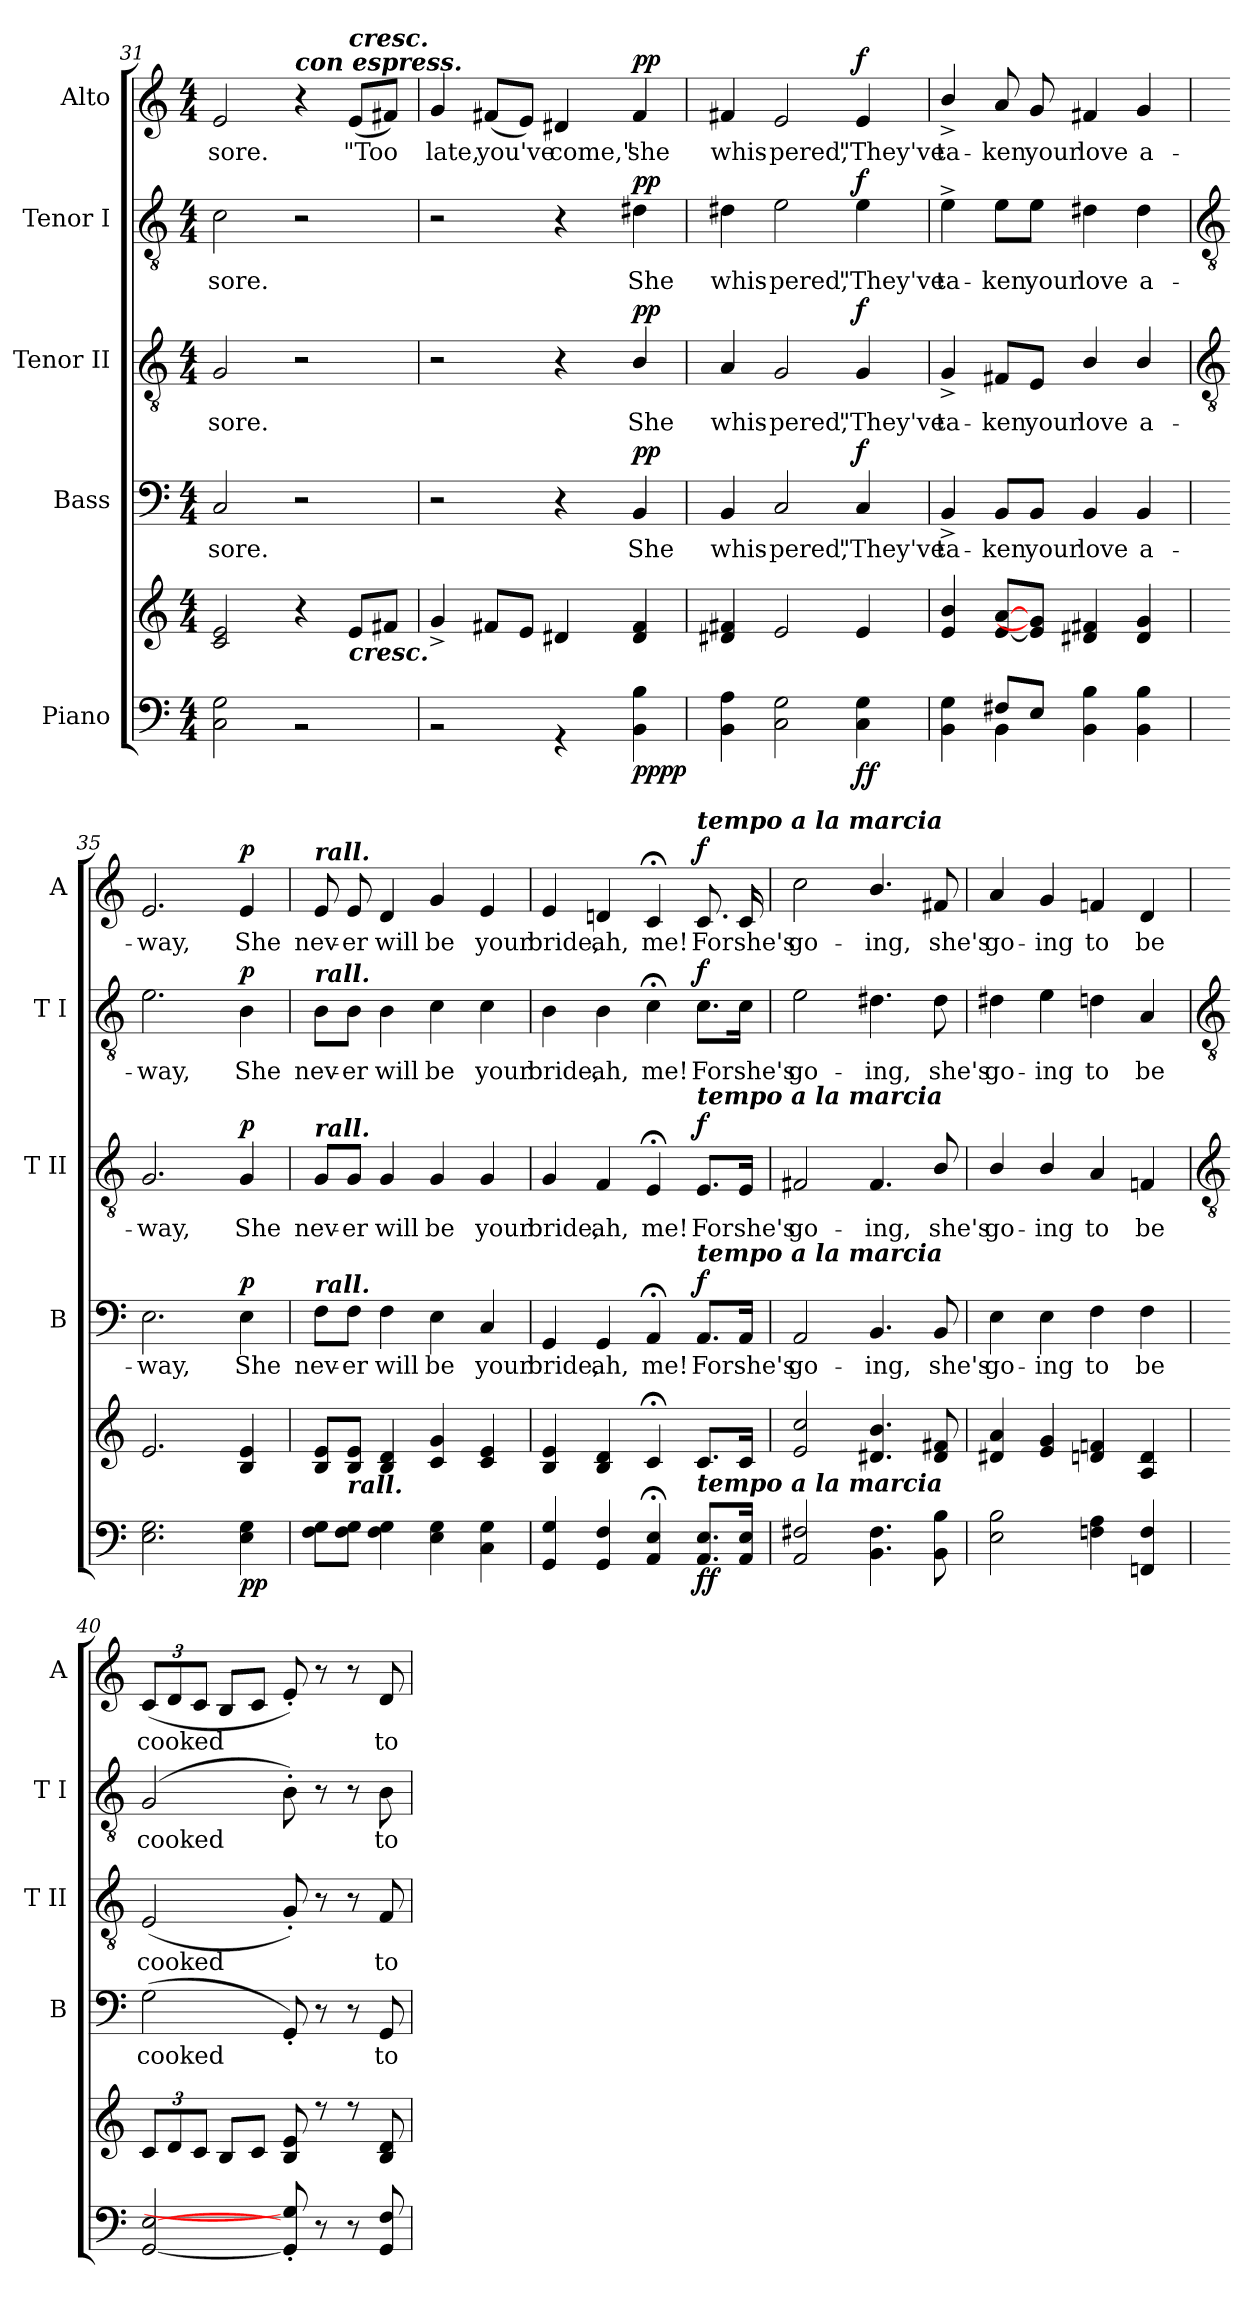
**kern	**kern	**dynam	**kern	**text	**dynam	**kern	**text	**dynam	**kern	**text	**dynam	**kern	**text	**dynam
*part5	*part5	*part5	*part4	*part4	*part4	*part3	*part3	*part3	*part2	*part2	*part2	*part1	*part1	*part1
*staff6	*staff5	*staff5/6	*staff4	*staff4	*staff4	*staff3	*staff3	*staff3	*staff2	*staff2	*staff2	*staff1	*staff1	*staff1
*I"Piano	*	*	*I"Bass	*	*	*I"Tenor II	*	*	*I"Tenor I	*	*	*I"Alto	*	*
*	*	*	*I'B	*	*	*I'T II	*	*	*I'T I	*	*	*I'A	*	*
!!LO:LB:g=z
*clefF4	*clefG2	*	*clefF4	*	*	*clefGv2	*	*	*clefGv2	*	*	*clefG2	*	*
*k[]	*k[]	*	*k[]	*	*	*k[]	*	*	*k[]	*	*	*k[]	*	*
*C:	*C:	*	*C:	*	*	*C:	*	*	*C:	*	*	*C:	*	*
*M4/4	*M4/4	*	*M4/4	*	*	*M4/4	*	*	*M4/4	*	*	*M4/4	*	*
=31	=31	=31	=31	=31	=31	=31	=31	=31	=31	=31	=31	=31	=31	=31
*^	*	*	*	*	*	*	*	*	*	*	*	*	*	*
!	!	!	!	!	!LO:LY:b	!	!	!LO:LY:b	!	!	!LO:LY:b	!	!	!LO:LY:b	!
1ryy	2C 2G	2c 2e	.	2C	sore.	.	2G	sore.	.	2c	sore.	.	2e	sore.	.
!	!	!	!	!	!	!	!	!	!	!	!	!	!LO:TX:a:Bi:t=con espress.	!	!
.	2r	4r	.	2r	.	.	2r	.	.	2r	.	.	4r	.	.
!	!	!	!	!	!	!	!	!	!	!	!	!	!LO:TX:a:Bi:t=cresc.	!	!
!	!	!LO:TX:b:Bi:t=cresc.	!	!	!	!	!	!	!	!	!	!	!	!	!
!	!	!	!	!	!	!	!	!	!	!	!	!	!	!LO:LY:b	!
.	.	8eL	.	.	.	.	.	.	.	.	.	.	(<8eL	"Too	.
.	.	8f#XJ	.	.	.	.	.	.	.	.	.	.	8f#XJ)	.	.
=32	=32	=32	=32	=32	=32	=32	=32	=32	=32	=32	=32	=32	=32	=32	=32
!	!	!	!	!	!	!	!	!	!	!	!	!	!	!LO:LY:b	!
1ryy	2r	4g^	.	2r	.	.	2r	.	.	2r	.	.	4g	late,	.
!	!	!	!	!	!	!	!	!	!	!	!	!	!	!LO:LY:b	!
.	.	8f#XL	.	.	.	.	.	.	.	.	.	.	(<8f#XL	you've	.
.	.	8eJ	.	.	.	.	.	.	.	.	.	.	8eJ)	.	.
!	!	!	!	!	!	!	!	!	!	!	!	!	!	!LO:LY:b	!
.	4r	4d#X	.	4r	.	.	4r	.	.	4r	.	.	4d#X	come,"	.
!	!	!	!LO:DY:b=2	!	!LO:LY:b	!	!	!LO:LY:b	!	!	!LO:LY:b	!	!	!LO:LY:b	!
!	!	!	!LO:DY:n=1:b	!	!	!LO:DY:b	!	!	!LO:DY:b	!	!	!LO:DY:b	!	!	!LO:DY:b
.	4BB 4B	4d# 4f#	pp pp	4BB	She	pp	4B/	She	pp	4d#X	She	pp	4f#	she	pp
=33	=33	=33	=33	=33	=33	=33	=33	=33	=33	=33	=33	=33	=33	=33	=33
!	!	!	!	!	!LO:LY:b	!	!	!LO:LY:b	!	!	!LO:LY:b	!	!	!LO:LY:b	!
1ryy	4BB 4A	4d#X 4f#X	.	4BB	whis-	.	4A	whis-	.	4d#X	whis-	.	4f#X	whis-	.
!	!	!	!	!	!LO:LY:b	!	!	!LO:LY:b	!	!	!LO:LY:b	!	!	!LO:LY:b	!
.	2C 2G	2e	.	2C	-pered,	.	2G	-pered,	.	2e	-pered,	.	2e	-pered,	.
!	!	!	!LO:DY:b=2	!	!LO:LY:b	!	!	!LO:LY:b	!	!	!LO:LY:b	!	!	!LO:LY:b	!
!	!	!	!LO:DY:n=1:b	!	!	!LO:DY:b	!	!	!LO:DY:b	!	!	!LO:DY:b	!	!	!LO:DY:b
.	4C 4G	4e	f f	4C	"They've	f	4G	"They've	f	4e	"They've	f	4e	"They've	f
=34	=34	=34	=34	=34	=34	=34	=34	=34	=34	=34	=34	=34	=34	=34	=34
!	!	!	!	!	!LO:LY:b	!	!	!LO:LY:b	!	!	!LO:LY:b	!	!	!LO:LY:b	!
4ryy	4BB 4G	4e 4b	.	4BB^	ta-	.	4G^	ta-	.	4e^	ta-	.	4b^/	ta-	.
!	!	!	!	!	!LO:LY:b	!	!	!LO:LY:b	!	!	!LO:LY:b	!	!	!LO:LY:b	!
8F#X/L	4BB\	[8e [8aL	.	8BB/L	-ken	.	8F#X/L	-ken	.	8e\L	-ken	.	8a	-ken	.
!	!	!	!	!	!LO:LY:b	!	!	!LO:LY:b	!	!	!LO:LY:b	!	!	!LO:LY:b	!
8E/J	.	8e] 8g]J	.	8BB/J	your	.	8E/J	your	.	8e\J	your	.	8g	your	.
!	!	!	!	!	!LO:LY:b	!	!	!LO:LY:b	!	!	!LO:LY:b	!	!	!LO:LY:b	!
4ryy	4BB 4B	4d#X 4f#X	.	4BB	love	.	4B/	love	.	4d#X	love	.	4f#X	love	.
!	!	!	!	!	!LO:LY:b	!	!	!LO:LY:b	!	!	!LO:LY:b	!	!	!LO:LY:b	!
4ryy	4BB 4B	4d# 4g	.	4BB	a-	.	4B/	a-	.	4d#	a-	.	4g	a-	.
*v	*v	*	*	*	*	*	*	*	*	*	*	*	*	*	*
!!LO:LB:g=z
=35	=35	=35	=35	=35	=35	=35	=35	=35	=35	=35	=35	=35	=35	=35
*	*	*	*	*	*	*clefGv2	*	*	*clefGv2	*	*	*	*	*
*^	*	*	*	*	*	*	*	*	*	*	*	*	*	*
!	!	!	!	!	!LO:LY:b	!	!	!LO:LY:b	!	!	!LO:LY:b	!	!	!LO:LY:b	!
*v	*v	*	*	*	*	*	*	*	*	*	*	*	*	*	*
2.E 2.G	2.e	.	2.E	-way,	.	2.G	-way,	.	2.e	-way,	.	2.e	-way,	.
!	!	!LO:DY:b=2	!	!LO:LY:b	!	!	!LO:LY:b	!	!	!LO:LY:b	!	!	!LO:LY:b	!
!	!	!LO:DY:n=1:b	!	!	!LO:DY:b	!	!	!LO:DY:b	!	!	!LO:DY:b	!	!	!LO:DY:b
4E 4G	4B 4e	p p	4E	She	p	4G	She	p	4B	She	p	4e	She	p
=36	=36	=36	=36	=36	=36	=36	=36	=36	=36	=36	=36	=36	=36	=36
!	!	!	!	!	!	!	!	!	!	!	!	!LO:TX:a:Bi:t=rall.	!	!
!	!	!	!	!	!	!	!	!	!LO:TX:a:Bi:t=rall.	!	!	!	!	!
!	!	!	!	!	!	!LO:TX:a:Bi:t=rall.	!	!	!	!	!	!	!	!
!	!	!	!LO:TX:a:Bi:t=rall.	!	!	!	!	!	!	!	!	!	!	!
!	!	!	!	!LO:LY:b	!	!	!LO:LY:b	!	!	!LO:LY:b	!	!	!LO:LY:b	!
8F 8GL	8B 8eL	.	8F\L	nev-	.	8G/L	nev-	.	8B\L	nev-	.	8e	nev-	.
!	!LO:TX:b:Bi:t=rall.	!	!	!	!	!	!	!	!	!	!	!	!	!
!	!	!	!	!LO:LY:b	!	!	!LO:LY:b	!	!	!LO:LY:b	!	!	!LO:LY:b	!
8F 8GJ	8B 8eJ	.	8F\J	-er	.	8G/J	-er	.	8B\J	-er	.	8e	-er	.
!	!	!	!	!LO:LY:b	!	!	!LO:LY:b	!	!	!LO:LY:b	!	!	!LO:LY:b	!
4F 4G	4B 4d	.	4F	will	.	4G	will	.	4B	will	.	4d	will	.
!	!	!	!	!LO:LY:b	!	!	!LO:LY:b	!	!	!LO:LY:b	!	!	!LO:LY:b	!
4E 4G	4c 4g	.	4E	be	.	4G	be	.	4c	be	.	4g	be	.
!	!	!	!	!LO:LY:b	!	!	!LO:LY:b	!	!	!LO:LY:b	!	!	!LO:LY:b	!
4C 4G	4c 4e	.	4C	your	.	4G	your	.	4c	your	.	4e	your	.
=37	=37	=37	=37	=37	=37	=37	=37	=37	=37	=37	=37	=37	=37	=37
!	!	!	!	!LO:LY:b	!	!	!LO:LY:b	!	!	!LO:LY:b	!	!	!LO:LY:b	!
4GG 4G	4B 4e	.	4GG	bride,	.	4G	bride,	.	4B	bride,	.	4e	bride,	.
!	!	!	!	!LO:LY:b	!	!	!LO:LY:b	!	!	!LO:LY:b	!	!	!LO:LY:b	!
4GG 4F	4B 4d	.	4GG	ah,	.	4F	ah,	.	4B	ah,	.	4dn	ah,	.
!	!	!	!	!LO:LY:b	!	!	!LO:LY:b	!	!	!LO:LY:b	!	!	!LO:LY:b	!
4AA; 4E;	4c;<	.	4AA;<	me!	.	4E;<	me!	.	4c;<	me!	.	4c;<	me!	.
!	!	!	!	!	!	!	!	!	!	!	!	!LO:TX:a:Bi:t=tempo a la marcia	!	!
!	!	!	!	!	!	!LO:TX:a:Bi:t=tempo a la marcia	!	!	!	!	!	!	!	!
!	!	!	!LO:TX:a:Bi:t=tempo a la marcia	!	!	!	!	!	!	!	!	!	!	!
!LO:TX:a:Bi:t=tempo a la marcia	!	!	!	!	!	!	!	!	!	!	!	!	!	!
!	!	!LO:DY:b=2	!	!LO:LY:b	!	!	!LO:LY:b	!	!	!LO:LY:b	!	!	!LO:LY:b	!
!	!	!LO:DY:n=1:b	!	!	!LO:DY:b	!	!	!LO:DY:b	!	!	!LO:DY:b	!	!	!LO:DY:b
8.AA 8.EL	8.cL	f f	8.AA/L	For	f	8.E/L	For	f	8.c\L	For	f	8.c	For	f
!	!	!	!	!LO:LY:b	!	!	!LO:LY:b	!	!	!LO:LY:b	!	!	!LO:LY:b	!
16AA 16EJ	16cJ	.	16AA/Jk	she's	.	16E/Jk	she's	.	16c\Jk	she's	.	16c	she's	.
=38	=38	=38	=38	=38	=38	=38	=38	=38	=38	=38	=38	=38	=38	=38
!	!	!	!	!LO:LY:b	!	!	!LO:LY:b	!	!	!LO:LY:b	!	!	!LO:LY:b	!
2AA 2F#X	2e 2cc	.	2AA	go-	.	2F#X	go-	.	2e	go-	.	2cc	go-	.
!	!	!	!	!LO:LY:b	!	!	!LO:LY:b	!	!	!LO:LY:b	!	!	!LO:LY:b	!
4.BB 4.F#	4.d#X 4.b	.	4.BB	-ing,	.	4.F#	-ing,	.	4.d#X	-ing,	.	4.b/	-ing,	.
!	!	!	!	!LO:LY:b	!	!	!LO:LY:b	!	!	!LO:LY:b	!	!	!LO:LY:b	!
8BB 8B	8d# 8f#X	.	8BB	she's	.	8B/	she's	.	8d#	she's	.	8f#X	she's	.
=39	=39	=39	=39	=39	=39	=39	=39	=39	=39	=39	=39	=39	=39	=39
!	!	!	!	!LO:LY:b	!	!	!LO:LY:b	!	!	!LO:LY:b	!	!	!LO:LY:b	!
2E 2B	4d#X 4a	.	4E	go-	.	4B/	go-	.	4d#X	go-	.	4a	go-	.
!	!	!	!	!LO:LY:b	!	!	!LO:LY:b	!	!	!LO:LY:b	!	!	!LO:LY:b	!
.	4e 4g	.	4E	-ing	.	4B/	-ing	.	4e	-ing	.	4g	-ing	.
!	!	!	!	!LO:LY:b	!	!	!LO:LY:b	!	!	!LO:LY:b	!	!	!LO:LY:b	!
4Fn 4A	4dn 4fn	.	4F	to	.	4A	to	.	4dn	to	.	4fn	to	.
!	!	!	!	!LO:LY:b	!	!	!LO:LY:b	!	!	!LO:LY:b	!	!	!LO:LY:b	!
4FFn 4F	4A 4d	.	4F	be	.	4Fn	be	.	4A	be	.	4d	be	.
!!LO:LB:g=z
=40	=40	=40	=40	=40	=40	=40	=40	=40	=40	=40	=40	=40	=40	=40
*	*	*	*	*	*	*clefGv2	*	*	*clefGv2	*	*	*	*	*
*	*^	*	*	*	*	*	*	*	*	*	*	*	*	*
!	!	!	!	!	!LO:LY:b	!	!	!LO:LY:b	!	!	!LO:LY:b	!	!	!LO:LY:b	!
[2GG [2E	12cL	1ryy	.	(<2G	cooked	.	(<2E	cooked	.	(>2G	cooked	.	(<12cL	cooked	.
.	12d	.	.	.	.	.	.	.	.	.	.	.	12d	.	.
.	12cJ	.	.	.	.	.	.	.	.	.	.	.	12cJ	.	.
.	8BL	.	.	.	.	.	.	.	.	.	.	.	8BL	.	.
.	8cJ	.	.	.	.	.	.	.	.	.	.	.	8cJ	.	.
8GG]' 8G]'	8B 8e	.	.	8GG')	.	.	8G')	.	.	8B')	.	.	8e')	.	.
8r	8r	.	.	8r	.	.	8r	.	.	8r	.	.	8r	.	.
8r	8r	.	.	8r	.	.	8r	.	.	8r	.	.	8r	.	.
!	!	!	!	!	!LO:LY:b	!	!	!LO:LY:b	!	!	!LO:LY:b	!	!	!LO:LY:b	!
8GG 8F	8B 8d	.	.	8GG	to-	.	8F	to-	.	8B	to-	.	8d	to-	.
*	*v	*v	*	*	*	*	*	*	*	*	*	*	*	*	*
=	=	=	=	=	=	=	=	=	=	=	=	=	=	=
*-	*-	*-	*-	*-	*-	*-	*-	*-	*-	*-	*-	*-	*-	*-
